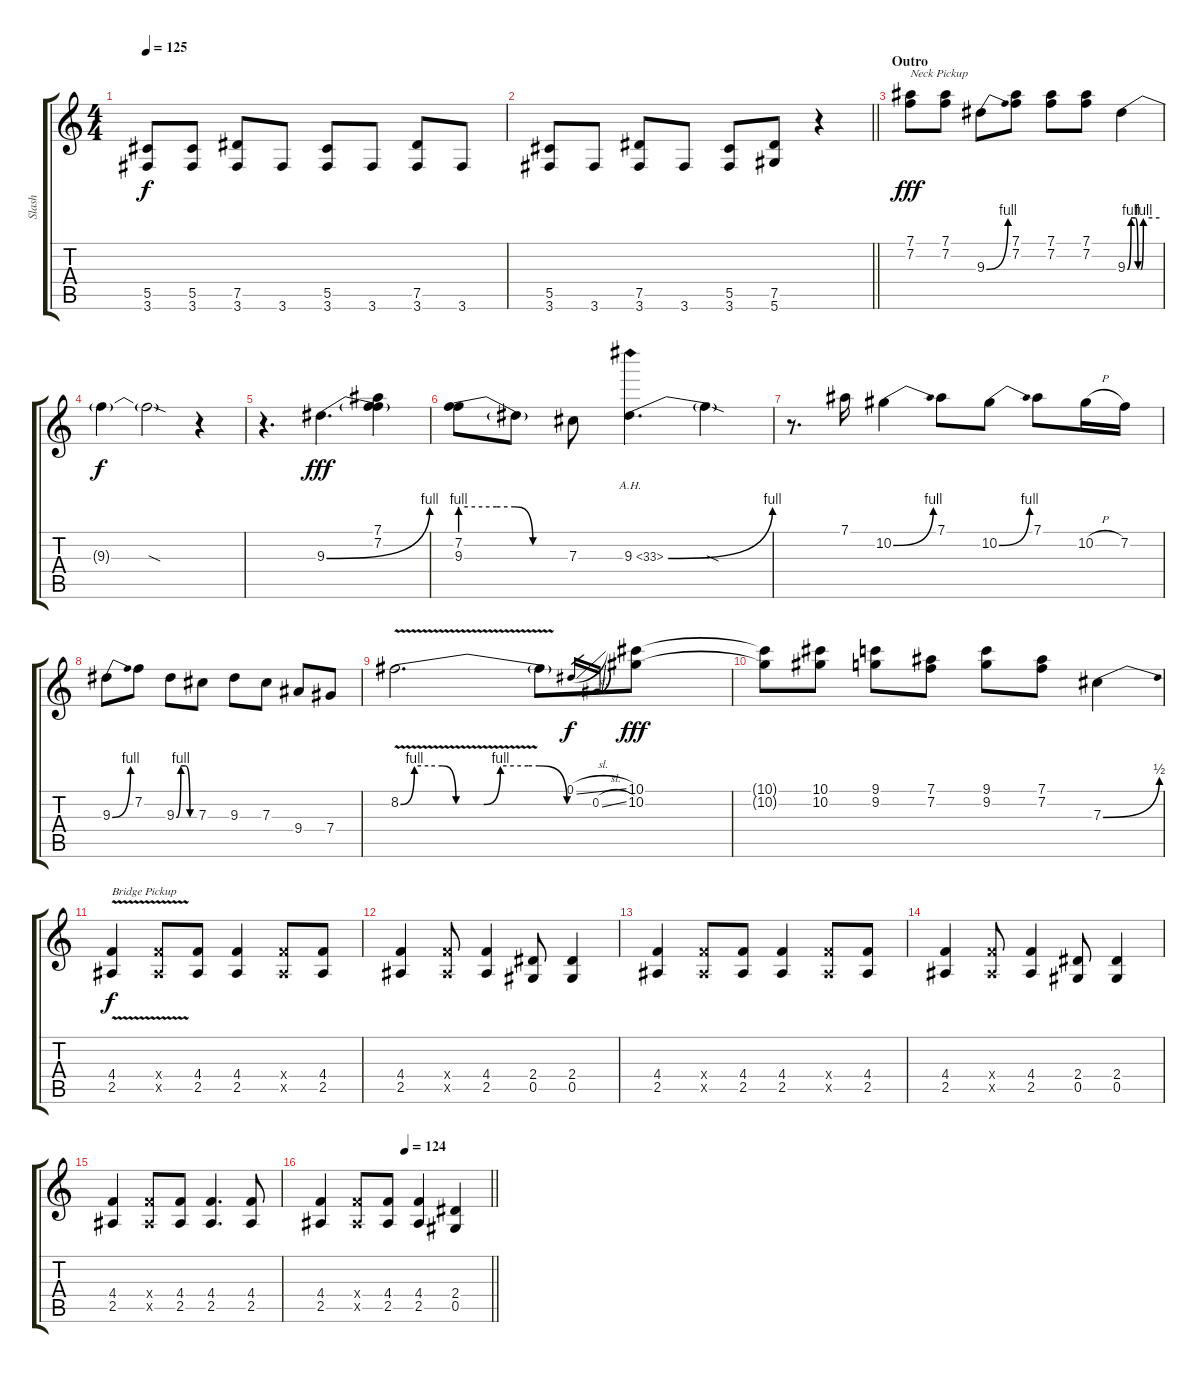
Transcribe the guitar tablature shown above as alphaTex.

\track ("Slash" "Slash") {instrument distortionguitar}
\staff {score tabs}
\tuning (Eb4 Bb3 Gb3 Db3 Ab2 Eb2) {hide}
\ts (4 4)
\tempo 125
\clef g2
\ks c
(5.5{t} 3.6{t}).8{dy f} (5.5 3.6).8 (7.5 3.6).8 3.6.8 (5.5 3.6).8 3.6.8 (7.5 3.6).8 3.6.8 |
\barLineRight lightlight
(5.5 3.6).8 3.6.8 (7.5 3.6).8 3.6.8 (5.5 3.6).8 (7.5 5.6).8 r.4 |
\section ("" "Outro")
(7.1 7.2).8{txt "Neck Pickup" dy fff volume 16 instrument distortionguitar} (7.1 7.2).8 9.3{be (bend 0 0 60 4)}.8 (7.1 7.2).8 (7.1 7.2).8 (7.1 7.2).8 9.3{be (custom 0 0 7 4 15 4 20 0 25 0 30 4 60 4)}.4 |
9.3{t}.4{dy f} 9.3{sod t}.2 r.4 |
r.4{d} 9.3{be (bend 0 0 60 4)}.4{d dy fff} (7.1 7.2 9.3{t}).4 |
(7.2 9.3{be (custom 0 4 20 4 30 4 40 0 60 0)}).8 9.3{t}.8 7.3.8 9.3{be (bend 0 0 60 4) ah 24}.4{d} 9.3{sod t}.4 |
r.8{d} 7.1.16 10.2{be (bend 0 0 60 4)}.4 7.1.8 10.2{be (bend 0 0 60 4)}.8 7.1.8 10.2{h}.16 7.2.16 |
9.3{be (bend 0 0 60 4)}.8 7.2.8 9.3{be (custom 0 0 15 4 30 4 45 0 60 0)}.8 7.3.8 9.3.8 7.3.8 9.4.8 7.4.8 |
8.2{be (custom 0 0 5 4 10 4 15 4 20 0 30 0 36 4 46 4 50 4 60 0) v}.2{d} 8.2{t}.8 0.1{sl}.16{gr dy f} 0.2{sl}.16{gr} (10.1 10.2).8{dy fff} |
(10.1{t} 10.2{t}).8 (10.1 10.2).8 (9.1 9.2).8 (7.1 7.2).8 (9.1 9.2).8 (7.1 7.2).8 7.3{be (bend 0 0 60 2)}.4 |
(4.4{v} 2.5).4{txt "Bridge Pickup" dy f volume 13 balance 12} (4.4{v x} 2.5{x}).8 (4.4 2.5).8 (4.4 2.5).4 (4.4{x} 2.5{x}).8 (4.4 2.5).8 |
(4.4 2.5).4 (4.4{x} 2.5{x}).8 (4.4 2.5).4 (2.4 0.5).8 (2.4 0.5).4 |
(4.4 2.5).4 (4.4{x} 2.5{x}).8 (4.4 2.5).8 (4.4 2.5).4 (4.4{x} 2.5{x}).8 (4.4 2.5).8 |
(4.4 2.5).4 (4.4{x} 2.5{x}).8 (4.4 2.5).4 (2.4 0.5).8 (2.4 0.5).4 |
(4.4 2.5).4 (4.4{x} 2.5{x}).8 (4.4 2.5).8 (4.4 2.5).4{d} (4.4 2.5).8 |
\tempo (124 0.5)
\barLineRight lightlight
(4.4 2.5).4 (4.4{x} 2.5{x}).8 (4.4 2.5).8 (4.4 2.5).4 (2.4 0.5).4
